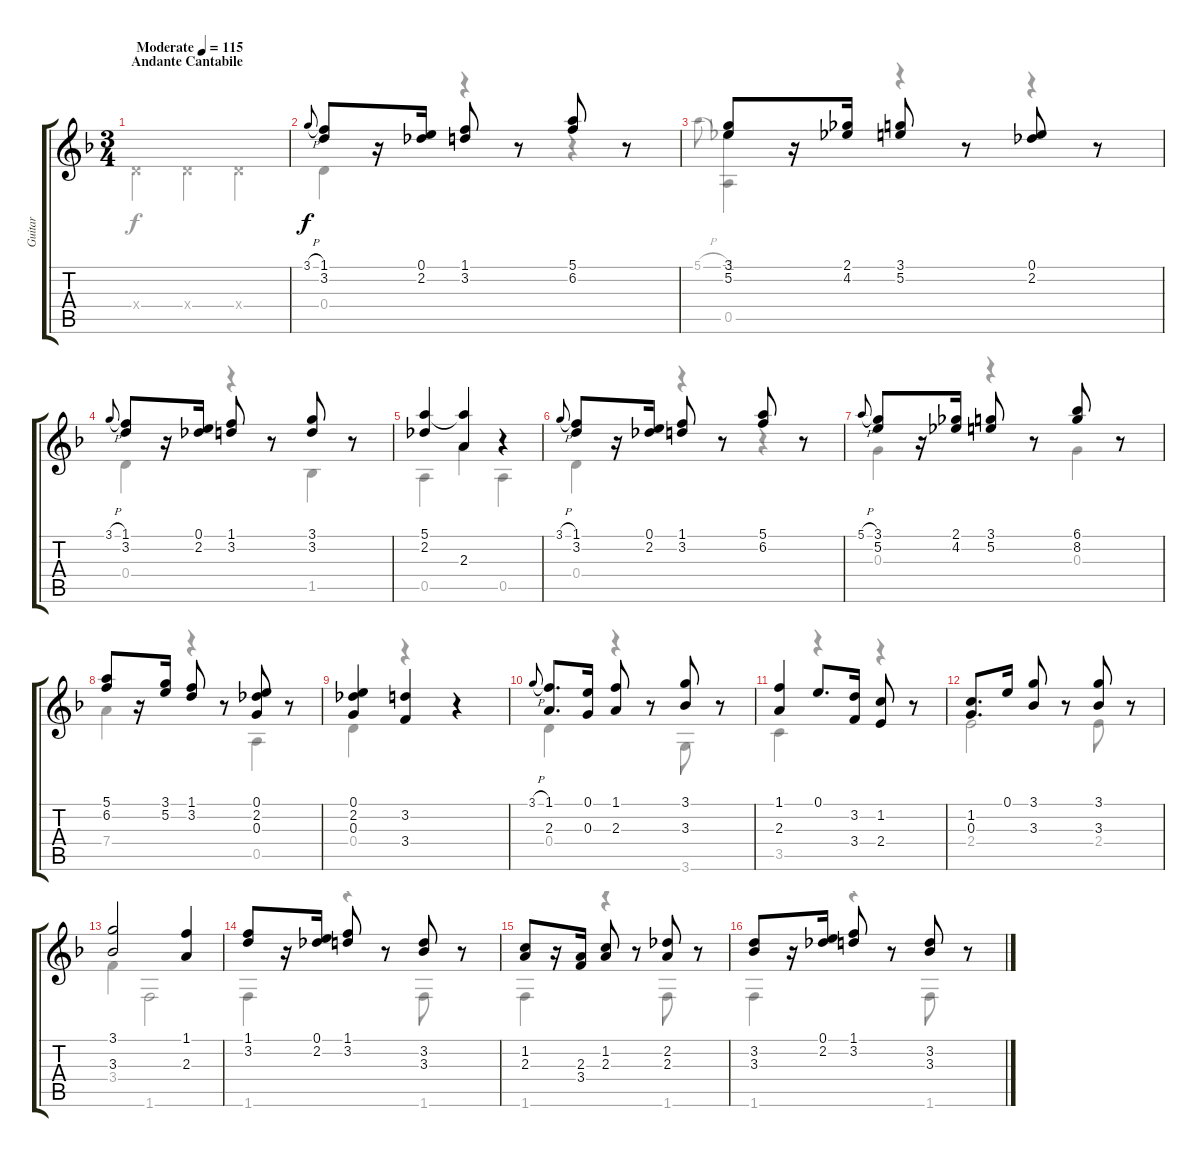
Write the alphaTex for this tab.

\track ("Guitar" "Guitar") {instrument acousticguitarnylon}
\staff {score tabs}
\tuning (E4 B3 G3 D3 A2 E2) {hide}
\voice
\ts (3 4)
\section ("" "Andante Cantabile")
\tempo (115 "Moderate")
\clef g2
\ks dminor
|
3.1{h}.8{gr onbeat} (1.1 3.2).8 r.16 (0.1 2.2).16 (1.1 3.2).8 r.8 (5.1 6.2).8 r.8 |
(3.1 5.2).8 r.16 (2.1 4.2).16 (3.1 5.2).8 r.8 (0.1 2.2).8 r.8 |
3.1{h}.8{gr onbeat} (1.1 3.2).8 r.16 (0.1 2.2).16 (1.1 3.2).8 r.8 (3.1 3.2).8 r.8 |
(5.1 2.2).4 (5.1{t} 2.3).4 r.4 |
3.1{h}.8{gr onbeat} (1.1 3.2).8 r.16 (0.1 2.2).16 (1.1 3.2).8 r.8 (5.1 6.2).8 r.8 |
5.1{h}.8{gr onbeat} (3.1 5.2).8 r.16 (2.1 4.2).16 (3.1 5.2).8 r.8 (6.1 8.2).8 r.8 |
(5.1 6.2).8 r.16 (3.1 5.2).16 (1.1 3.2).8 r.8 (0.1 2.2 0.3).8 r.8 |
(0.1 2.2 0.3).4 (3.2 3.4).4 r.4 |
3.1{h}.8{gr onbeat} (1.1 2.3).8{d} (0.1 0.3).16 (1.1 2.3).8 r.8 (3.1 3.3).8 r.8 |
(1.1 2.3).4 0.1.8{d} (3.2 3.4).16 (1.2 2.4).8 r.8 |
(1.2 0.3).8{d} 0.1.16 (3.1 3.3).8 r.8 (3.1 3.3).8 r.8 |
(3.1 3.3).2 (1.1 2.3).4 |
(1.1 3.2).8 r.16 (0.1 2.2).16 (1.1 3.2).8 r.8 (3.2 3.3).8 r.8 |
(1.2 2.3).8 r.16 (2.3 3.4).16 (1.2 2.3).8 r.8 (2.2 2.3).8 r.8 |
(3.2 3.3).8 r.16 (0.1 2.2).16 (1.1 3.2).8 r.8 (3.2 3.3).8 r.8
\voice
\clef g2
\ottava regular
\simile none
\ks dminor
0.4{x}.4{dy f} 0.4{x}.4 0.4{x}.4 |
0.4.4 r.4 r.4 |
5.1{h}.8{gr onbeat} (-1.1 0.5).4 r.4 r.4 |
0.4.4 r.4 1.5.4 |
0.5.4 2.3.4 0.5.4 |
0.4.4 r.4 r.4 |
0.3.4 r.4 0.3.4 |
7.4.4 r.4 0.5.4 |
0.4.4 r.4 r.4 |
0.4.4 r.4 3.6.8 r.8 |
3.5.4 r.4 r.4 |
2.4.2 2.4.8 r.8 |
3.4.4 1.6.2 |
1.6.4 r.4 1.6.8 r.8 |
1.6.4 r.4 1.6.8 r.8 |
1.6.4 r.4 1.6.8 r.8
